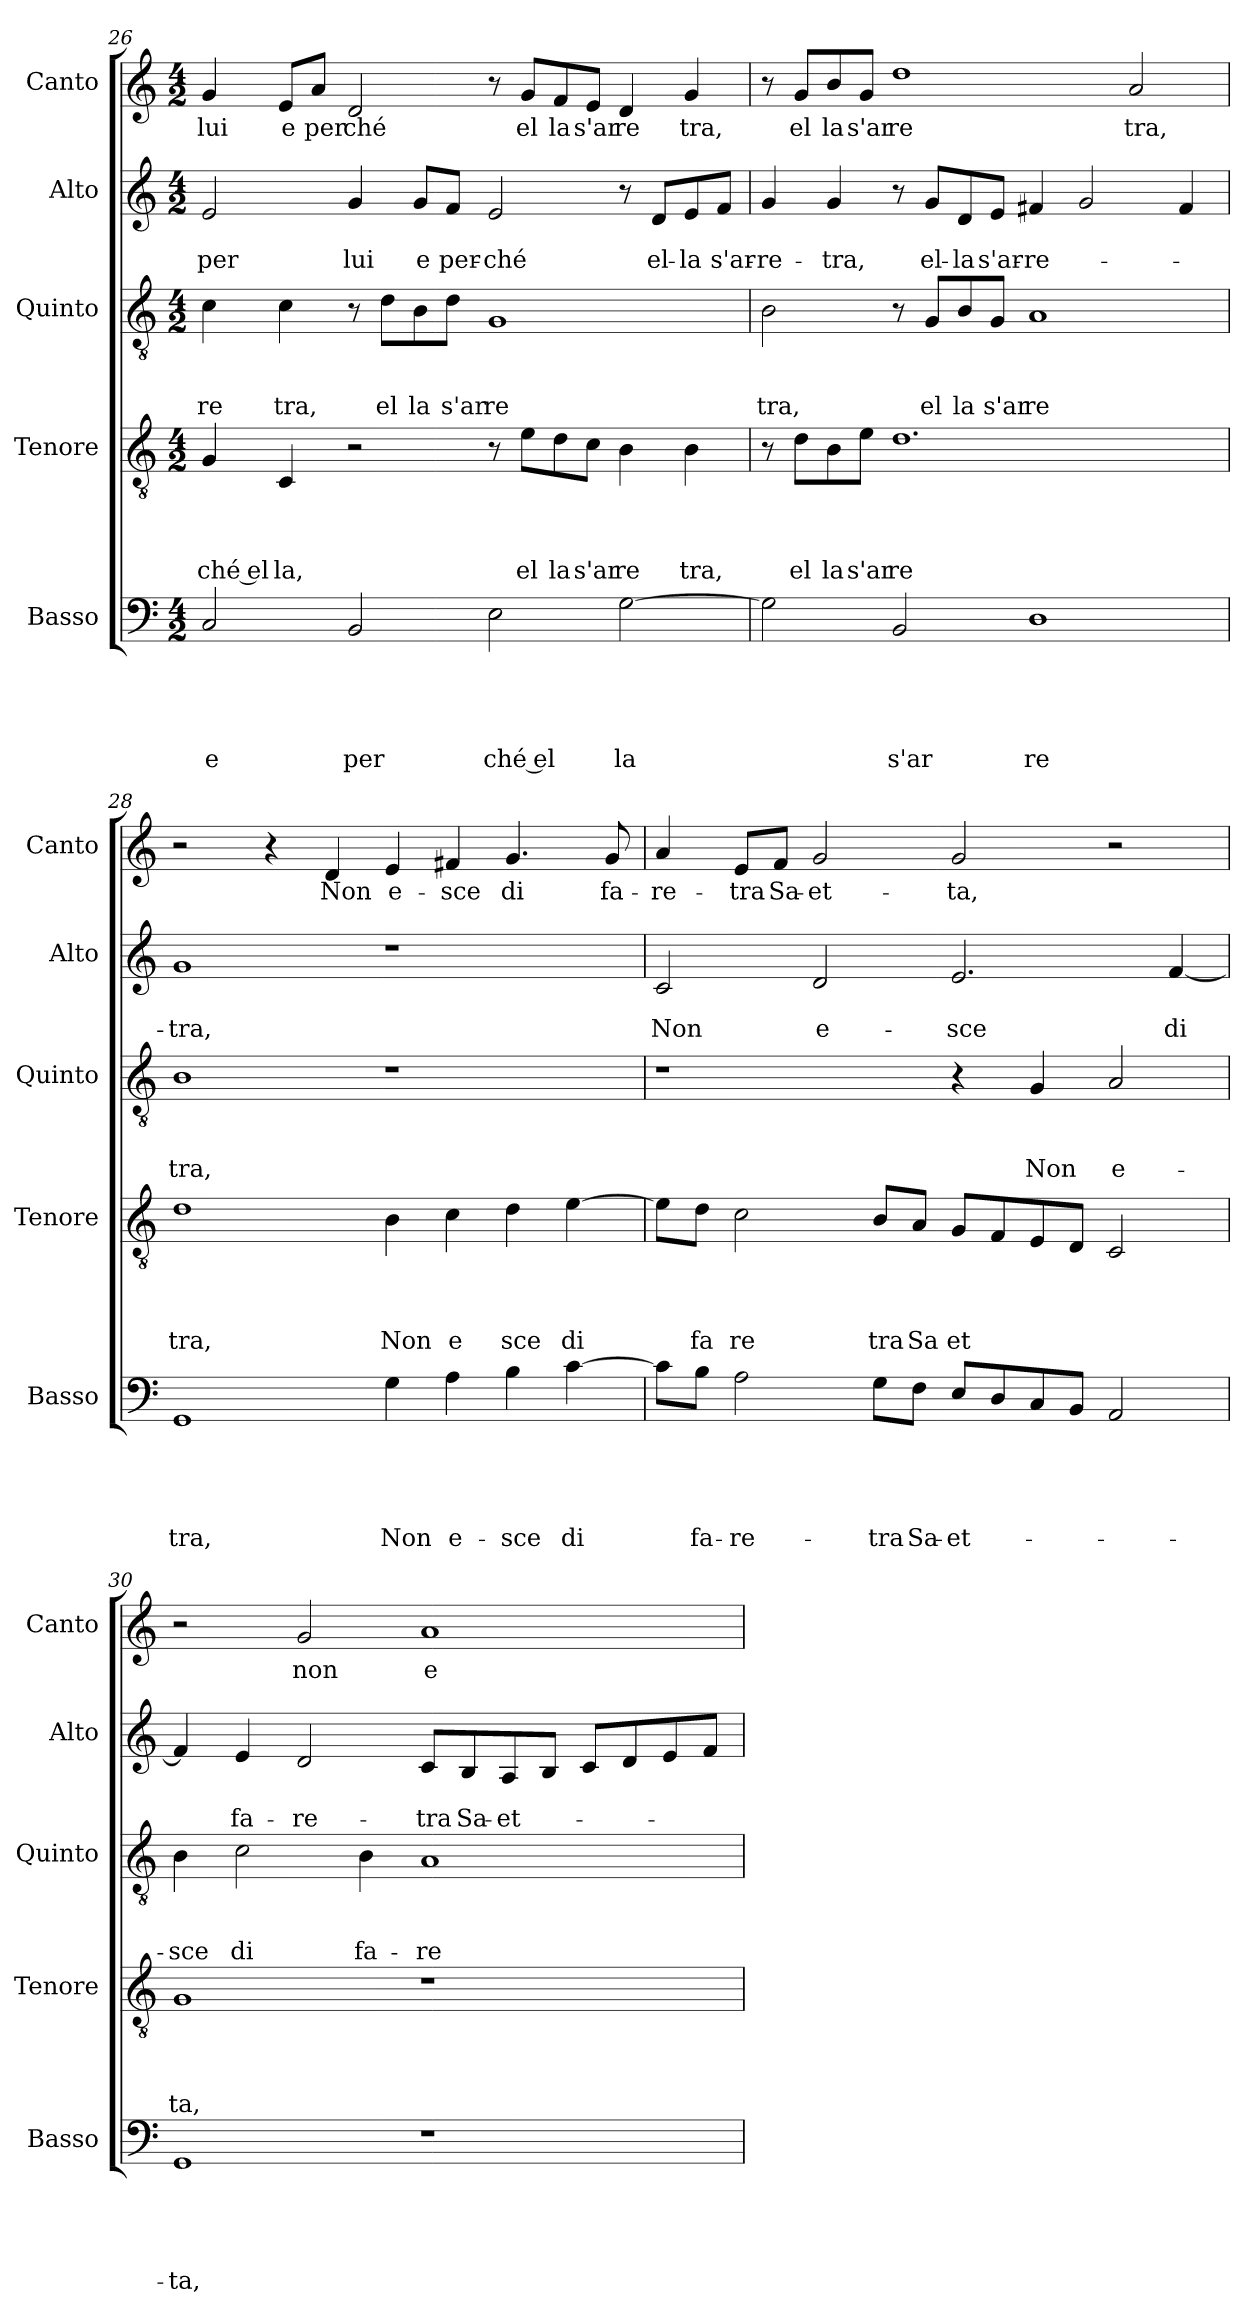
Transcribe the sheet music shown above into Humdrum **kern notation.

**kern	**text	**text	**text	**text	**text	**kern	**text	**text	**text	**text	**kern	**text	**text	**text	**kern	**text	**text	**kern	**text
*part5	*part5	*part5	*part5	*part5	*part5	*part4	*part4	*part4	*part4	*part4	*part3	*part3	*part3	*part3	*part2	*part2	*part2	*part1	*part1
*staff5	*staff5	*staff5	*staff5	*staff5	*staff5	*staff4	*staff4	*staff4	*staff4	*staff4	*staff3	*staff3	*staff3	*staff3	*staff2	*staff2	*staff2	*staff1	*staff1
*I"Basso	*	*	*	*	*	*I"Tenore	*	*	*	*	*I"Quinto	*	*	*	*I"Alto	*	*	*I"Canto	*
*I'Basso	*	*	*	*	*	*I'Tenore	*	*	*	*	*I'Quinto	*	*	*	*I'Alto	*	*	*I'Canto	*
*clefF4	*	*	*	*	*	*clefGv2	*	*	*	*	*clefGv2	*	*	*	*clefG2	*	*	*clefG2	*
*k[]	*	*	*	*	*	*k[]	*	*	*	*	*k[]	*	*	*	*k[]	*	*	*k[]	*
*C:	*	*	*	*	*	*C:	*	*	*	*	*C:	*	*	*	*C:	*	*	*C:	*
*M4/2	*	*	*	*	*	*M4/2	*	*	*	*	*M4/2	*	*	*	*M4/2	*	*	*M4/2	*
=26	=26	=26	=26	=26	=26	=26	=26	=26	=26	=26	=26	=26	=26	=26	=26	=26	=26	=26	=26
!	!	!	!	!	!LO:LY:b	!	!	!	!	!LO:LY:b:rj	!	!	!	!LO:LY:b	!	!	!LO:LY:b	!	!LO:LY:b
2C/	.	.	.	.	e	4G/	.	.	.	ché el	4c\	.	.	re	2e/	.	per	4g/	lui
!	!	!	!	!	!	!	!	!	!	!LO:LY:b	!	!	!	!LO:LY:b	!	!	!	!	!LO:LY:b
.	.	.	.	.	.	4C/	.	.	.	la,	4c\	.	.	tra,	.	.	.	8e/L	e
!	!	!	!	!	!	!	!	!	!	!	!	!	!	!	!	!	!	!	!LO:LY:b
.	.	.	.	.	.	.	.	.	.	.	.	.	.	.	.	.	.	8a/J	per
!	!	!	!	!	!LO:LY:b	!	!	!	!	!	!	!	!	!	!	!	!LO:LY:b	!	!LO:LY:b
2BB/	.	.	.	.	per	2r	.	.	.	.	8r	.	.	.	4g/	.	lui	2d/	ché
!	!	!	!	!	!	!	!	!	!	!	!	!	!	!LO:LY:b	!	!	!	!	!
.	.	.	.	.	.	.	.	.	.	.	8d\L	.	.	el	.	.	.	.	.
!	!	!	!	!	!	!	!	!	!	!	!	!	!	!LO:LY:b	!	!	!LO:LY:b	!	!
.	.	.	.	.	.	.	.	.	.	.	8B\	.	.	la	8g/L	.	e	.	.
!	!	!	!	!	!	!	!	!	!	!	!	!	!	!LO:LY:b	!	!	!LO:LY:b	!	!
.	.	.	.	.	.	.	.	.	.	.	8d\J	.	.	s'ar	8f/J	.	per-	.	.
!	!	!	!	!	!LO:LY:b:rj	!	!	!	!	!	!	!	!	!LO:LY:b	!	!	!LO:LY:b	!	!
2E\	.	.	.	.	ché el	8r	.	.	.	.	1G	.	.	re	2e/	.	-ché	8r	.
!	!	!	!	!	!	!	!	!	!	!LO:LY:b	!	!	!	!	!	!	!	!	!LO:LY:b
.	.	.	.	.	.	8e\L	.	.	.	el	.	.	.	.	.	.	.	8g/L	el
!	!	!	!	!	!	!	!	!	!	!LO:LY:b	!	!	!	!	!	!	!	!	!LO:LY:b
.	.	.	.	.	.	8d\	.	.	.	la	.	.	.	.	.	.	.	8f/	la
!	!	!	!	!	!	!	!	!	!	!LO:LY:b	!	!	!	!	!	!	!	!	!LO:LY:b
.	.	.	.	.	.	8c\J	.	.	.	s'ar	.	.	.	.	.	.	.	8e/J	s'ar
!	!	!	!	!	!LO:LY:b	!	!	!	!	!LO:LY:b	!	!	!	!	!	!	!	!	!LO:LY:b
[>2G\	.	.	.	.	la	4B\	.	.	.	re	.	.	.	.	8r	.	.	4d/	re
!	!	!	!	!	!	!	!	!	!	!	!	!	!	!	!	!	!LO:LY:b	!	!
.	.	.	.	.	.	.	.	.	.	.	.	.	.	.	8d/L	.	el-	.	.
!	!	!	!	!	!	!	!	!	!	!LO:LY:b	!	!	!	!	!	!	!LO:LY:b	!	!LO:LY:b
.	.	.	.	.	.	4B\	.	.	.	tra,	.	.	.	.	8e/	.	-la	4g/	tra,
!	!	!	!	!	!	!	!	!	!	!	!	!	!	!	!	!	!LO:LY:b	!	!
.	.	.	.	.	.	.	.	.	.	.	.	.	.	.	8f/J	.	s'ar-	.	.
=27	=27	=27	=27	=27	=27	=27	=27	=27	=27	=27	=27	=27	=27	=27	=27	=27	=27	=27	=27
!	!	!	!	!	!	!	!	!	!	!	!	!	!	!LO:LY:b	!	!	!LO:LY:b	!	!
2G\]	.	.	.	.	.	8r	.	.	.	.	2B\	.	.	tra,	4g/	.	-re-	8r	.
!	!	!	!	!	!	!	!	!	!	!LO:LY:b	!	!	!	!	!	!	!	!	!LO:LY:b
.	.	.	.	.	.	8d\L	.	.	.	el	.	.	.	.	.	.	.	8g/L	el
!	!	!	!	!	!	!	!	!	!	!LO:LY:b	!	!	!	!	!	!	!LO:LY:b	!	!LO:LY:b
.	.	.	.	.	.	8B\	.	.	.	la	.	.	.	.	4g/	.	-tra,	8b/	la
!	!	!	!	!	!	!	!	!	!	!LO:LY:b	!	!	!	!	!	!	!	!	!LO:LY:b
.	.	.	.	.	.	8e\J	.	.	.	s'ar	.	.	.	.	.	.	.	8g/J	s'ar
!	!	!	!	!	!LO:LY:b	!	!	!	!	!LO:LY:b	!	!	!	!	!	!	!	!	!LO:LY:b
2BB/	.	.	.	.	s'ar	1.d	.	.	.	re	8r	.	.	.	8r	.	.	1dd	re
!	!	!	!	!	!	!	!	!	!	!	!	!	!	!LO:LY:b	!	!	!LO:LY:b	!	!
.	.	.	.	.	.	.	.	.	.	.	8G/L	.	.	el	8g/L	.	el-	.	.
!	!	!	!	!	!	!	!	!	!	!	!	!	!	!LO:LY:b	!	!	!LO:LY:b	!	!
.	.	.	.	.	.	.	.	.	.	.	8B/	.	.	la	8d/	.	-la	.	.
!	!	!	!	!	!	!	!	!	!	!	!	!	!	!LO:LY:b	!	!	!LO:LY:b	!	!
.	.	.	.	.	.	.	.	.	.	.	8G/J	.	.	s'ar	8e/J	.	s'ar-	.	.
!	!	!	!	!	!LO:LY:b	!	!	!	!	!	!	!	!	!LO:LY:b	!	!	!LO:LY:b	!	!
1D	.	.	.	.	re	.	.	.	.	.	1A	.	.	re	4f#X/	.	-re-	.	.
.	.	.	.	.	.	.	.	.	.	.	.	.	.	.	2g/	.	.	.	.
!	!	!	!	!	!	!	!	!	!	!	!	!	!	!	!	!	!	!	!LO:LY:b
.	.	.	.	.	.	.	.	.	.	.	.	.	.	.	.	.	.	2a/	tra,
.	.	.	.	.	.	.	.	.	.	.	.	.	.	.	4f#/	.	.	.	.
!!LO:LB:g=z
=28	=28	=28	=28	=28	=28	=28	=28	=28	=28	=28	=28	=28	=28	=28	=28	=28	=28	=28	=28
!	!	!	!	!	!LO:LY:b	!	!	!	!	!LO:LY:b	!	!	!	!LO:LY:b	!	!	!LO:LY:b	!	!
1GG	.	.	.	.	tra,	1d	.	.	.	tra,	1B	.	.	tra,	1g	.	-tra,	2r	.
.	.	.	.	.	.	.	.	.	.	.	.	.	.	.	.	.	.	4r	.
!	!	!	!	!	!	!	!	!	!	!	!	!	!	!	!	!	!	!	!LO:LY:b
.	.	.	.	.	.	.	.	.	.	.	.	.	.	.	.	.	.	4d/	Non
!	!	!	!	!	!LO:LY:b	!	!	!	!	!LO:LY:b	!	!	!	!	!	!	!	!	!LO:LY:b
4G\	.	.	.	.	Non	4B\	.	.	.	Non	1r	.	.	.	1r	.	.	4e/	e-
!	!	!	!	!	!LO:LY:b	!	!	!	!	!LO:LY:b	!	!	!	!	!	!	!	!	!LO:LY:b
4A\	.	.	.	.	e-	4c\	.	.	.	e	.	.	.	.	.	.	.	4f#X/	-sce
!	!	!	!	!	!LO:LY:b	!	!	!	!	!LO:LY:b	!	!	!	!	!	!	!	!	!LO:LY:b
4B\	.	.	.	.	-sce	4d\	.	.	.	sce	.	.	.	.	.	.	.	4.g/	di
!	!	!	!	!	!LO:LY:b	!	!	!	!	!LO:LY:b	!	!	!	!	!	!	!	!	!
[>4c\	.	.	.	.	di	[>4e\	.	.	.	di	.	.	.	.	.	.	.	.	.
!	!	!	!	!	!	!	!	!	!	!	!	!	!	!	!	!	!	!	!LO:LY:b
.	.	.	.	.	.	.	.	.	.	.	.	.	.	.	.	.	.	8g/	fa-
=29	=29	=29	=29	=29	=29	=29	=29	=29	=29	=29	=29	=29	=29	=29	=29	=29	=29	=29	=29
!	!	!	!	!	!	!	!	!	!	!	!	!	!	!	!	!	!LO:LY:b	!	!LO:LY:b
8c\L]	.	.	.	.	.	8e\L]	.	.	.	.	1r	.	.	.	2c/	.	Non	4a/	-re-
!	!	!	!	!	!LO:LY:b	!	!	!	!	!LO:LY:b	!	!	!	!	!	!	!	!	!
8B\J	.	.	.	.	fa-	8d\J	.	.	.	fa	.	.	.	.	.	.	.	.	.
!	!	!	!	!	!LO:LY:b	!	!	!	!	!LO:LY:b	!	!	!	!	!	!	!	!	!LO:LY:b
2A\	.	.	.	.	-re-	2c\	.	.	.	re	.	.	.	.	.	.	.	8e/L	-tra
!	!	!	!	!	!	!	!	!	!	!	!	!	!	!	!	!	!	!	!LO:LY:b
.	.	.	.	.	.	.	.	.	.	.	.	.	.	.	.	.	.	8f/J	Sa-
!	!	!	!	!	!	!	!	!	!	!	!	!	!	!	!	!	!LO:LY:b	!	!LO:LY:b
.	.	.	.	.	.	.	.	.	.	.	.	.	.	.	2d/	.	e-	2g/	-et-
!	!	!	!	!	!LO:LY:b	!	!	!	!	!LO:LY:b	!	!	!	!	!	!	!	!	!
8G\L	.	.	.	.	-tra	8B/L	.	.	.	tra	.	.	.	.	.	.	.	.	.
!	!	!	!	!	!LO:LY:b	!	!	!	!	!LO:LY:b	!	!	!	!	!	!	!	!	!
8F\J	.	.	.	.	Sa-	8A/J	.	.	.	Sa	.	.	.	.	.	.	.	.	.
!	!	!	!	!	!LO:LY:b	!	!	!	!	!LO:LY:b	!	!	!	!	!	!	!LO:LY:b	!	!LO:LY:b
8E/L	.	.	.	.	-et-	8G/L	.	.	.	et	4r	.	.	.	2.e/	.	-sce	2g/	-ta,
8D/	.	.	.	.	.	8F/	.	.	.	.	.	.	.	.	.	.	.	.	.
!	!	!	!	!	!	!	!	!	!	!	!	!	!	!LO:LY:b	!	!	!	!	!
8C/	.	.	.	.	.	8E/	.	.	.	.	4G/	.	.	Non	.	.	.	.	.
8BB/J	.	.	.	.	.	8D/J	.	.	.	.	.	.	.	.	.	.	.	.	.
!	!	!	!	!	!	!	!	!	!	!	!	!	!	!LO:LY:b	!	!	!	!	!
2AA/	.	.	.	.	.	2C/	.	.	.	.	2A/	.	.	e-	.	.	.	2r	.
!	!	!	!	!	!	!	!	!	!	!	!	!	!	!	!	!	!LO:LY:b	!	!
.	.	.	.	.	.	.	.	.	.	.	.	.	.	.	[<4f/	.	di	.	.
=30	=30	=30	=30	=30	=30	=30	=30	=30	=30	=30	=30	=30	=30	=30	=30	=30	=30	=30	=30
!	!	!	!	!	!LO:LY:b	!	!	!	!	!LO:LY:b	!	!	!	!LO:LY:b	!	!	!	!	!
1GG	.	.	.	.	-ta,	1G	.	.	.	ta,	4B\	.	.	-sce	4f/]	.	.	2r	.
!	!	!	!	!	!	!	!	!	!	!	!	!	!	!LO:LY:b	!	!	!LO:LY:b	!	!
.	.	.	.	.	.	.	.	.	.	.	2c\	.	.	di	4e/	.	fa-	.	.
!	!	!	!	!	!	!	!	!	!	!	!	!	!	!	!	!	!LO:LY:b	!	!LO:LY:b
.	.	.	.	.	.	.	.	.	.	.	.	.	.	.	2d/	.	-re-	2g/	non
!	!	!	!	!	!	!	!	!	!	!	!	!	!	!LO:LY:b	!	!	!	!	!
.	.	.	.	.	.	.	.	.	.	.	4B\	.	.	fa-	.	.	.	.	.
!	!	!	!	!	!	!	!	!	!	!	!	!	!	!LO:LY:b	!	!	!LO:LY:b	!	!LO:LY:b
1r	.	.	.	.	.	1r	.	.	.	.	1A	.	.	-re-	8c/L	.	-tra	1a	e-
!	!	!	!	!	!	!	!	!	!	!	!	!	!	!	!	!	!LO:LY:b	!	!
.	.	.	.	.	.	.	.	.	.	.	.	.	.	.	8B/	.	Sa-	.	.
!	!	!	!	!	!	!	!	!	!	!	!	!	!	!	!	!	!LO:LY:b	!	!
.	.	.	.	.	.	.	.	.	.	.	.	.	.	.	8A/	.	-et-	.	.
.	.	.	.	.	.	.	.	.	.	.	.	.	.	.	8B/J	.	.	.	.
.	.	.	.	.	.	.	.	.	.	.	.	.	.	.	8c/L	.	.	.	.
.	.	.	.	.	.	.	.	.	.	.	.	.	.	.	8d/	.	.	.	.
.	.	.	.	.	.	.	.	.	.	.	.	.	.	.	8e/	.	.	.	.
.	.	.	.	.	.	.	.	.	.	.	.	.	.	.	8f/J	.	.	.	.
=	=	=	=	=	=	=	=	=	=	=	=	=	=	=	=	=	=	=	=
*-	*-	*-	*-	*-	*-	*-	*-	*-	*-	*-	*-	*-	*-	*-	*-	*-	*-	*-	*-
